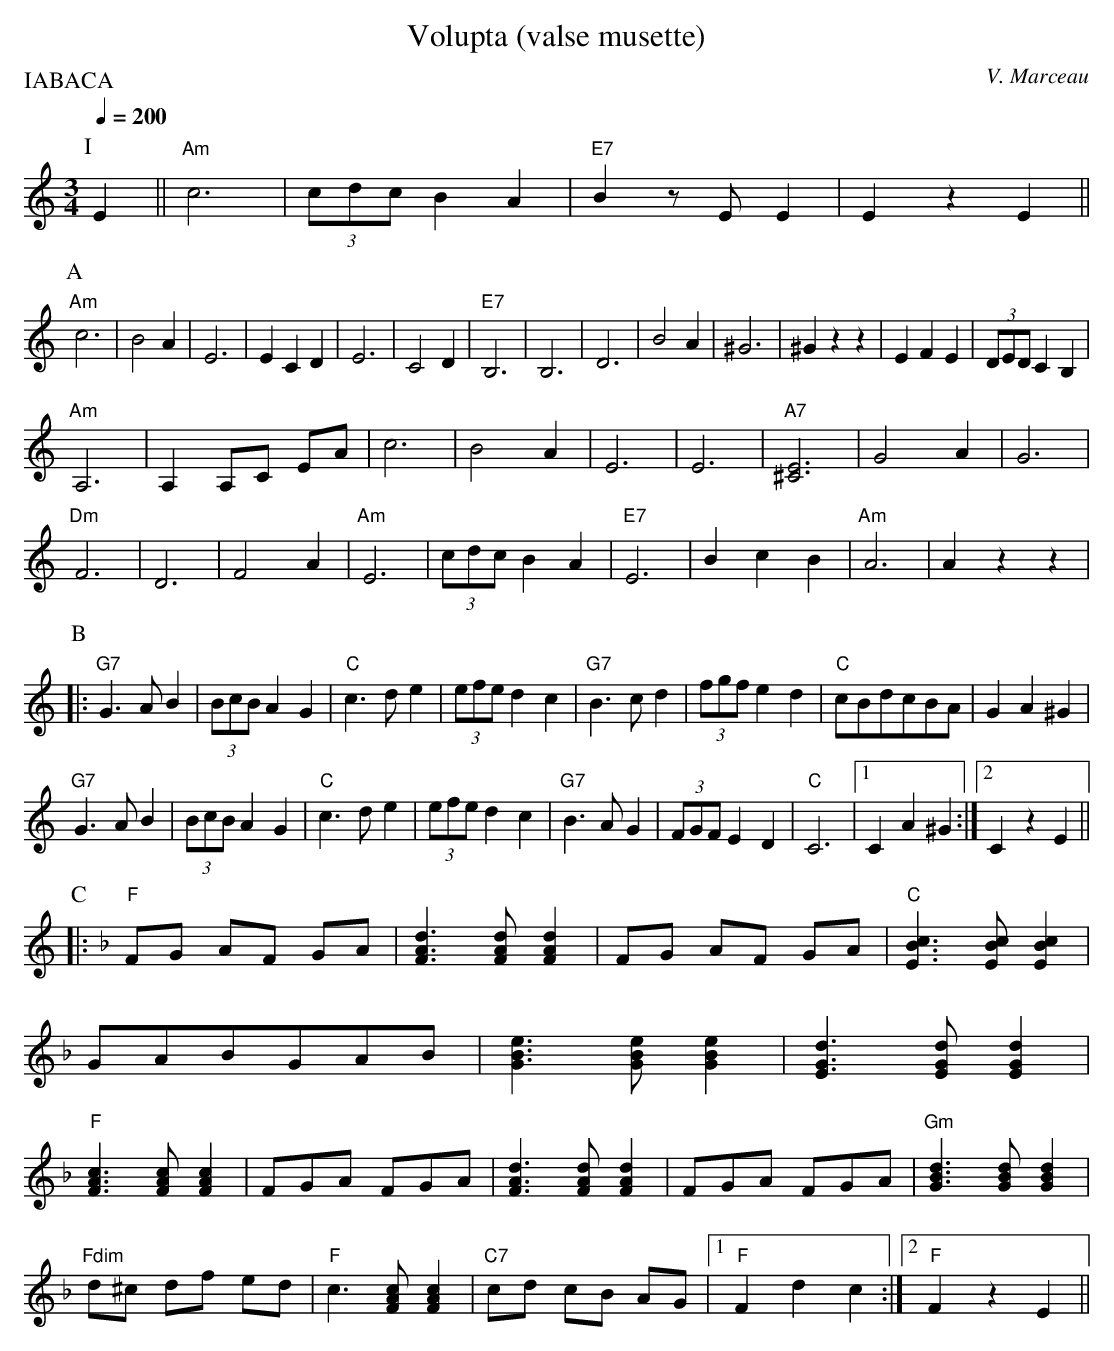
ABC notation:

X:1
T:Volupta (valse musette)
C:V. Marceau
Q:1/4=200
M:3/4
P:IABACA
K:C
P:I
E2 ||"Am"c6 |(3cdc B2 A2 |"E7"B2 z E E2 |E2 z2 E2 ||
P:A
"Am"c6 |B4 A2 |E6 |E2 C2 D2 |E6 |C4 D2 |"E7"B,6 |\
B,6 |D6 |B4 A2 |^G6 |^G2 z2 z2 |E2 F2 E2 |(3DED C2 B,2 |
"Am"A,6 |A,2 A,C EA |c6 |B4 A2 |E6 |\
E6 |"A7"[E6^C6] |G4 A2 |G6 |
"Dm"F6 |D6 |F4 A2 |"Am"E6 |\
(3cdc B2 A2 |"E7"E6 |B2 c2 B2 |"Am"A6 |A2 z2 z2 |
P:B
|:"G7"G3 A B2 |(3BcB A2 G2 |"C"c3 d e2 |\
(3efe d2 c2 |"G7"B3 c d2 |(3fgf e2 d2 |"C"cBdcBA |G2 A2 ^G2 |
"G7"G3 A B2 |(3BcB A2 G2 |"C"c3 d e2 |\
(3efe d2 c2 |"G7"B3 A G2 |(3FGF E2 D2 |"C"C6 |1C2 A2 ^G2 :|2C2 z2 E2 ||
P:C
K:F
|:"F"FG AF GA |[d3A3F3] [dAF] [d2A2F2] |FG AF GA |"C"[c3B3E3] [cBE] [c2B2E2] |
GABGAB |[e3B3G3] [eBG] [e2B2G2] |[d3G3E3] [dGE] [d2G2E2] |
"F"[c3A3F3] [cAF] [c2A2F2] |FGA FGA|[d3F3A3] [dFA] [d2F2A2] |\
FGA FGA|"Gm"[d3B3G3] [dBG] [d2B2G2] |
"Fdim"d^c df ed |"F"c3 [cAF] [c2A2F2] |\
"C7"cd cB AG |1"F"F2 d2 c2 :|2"F"F2 z2 E2||
